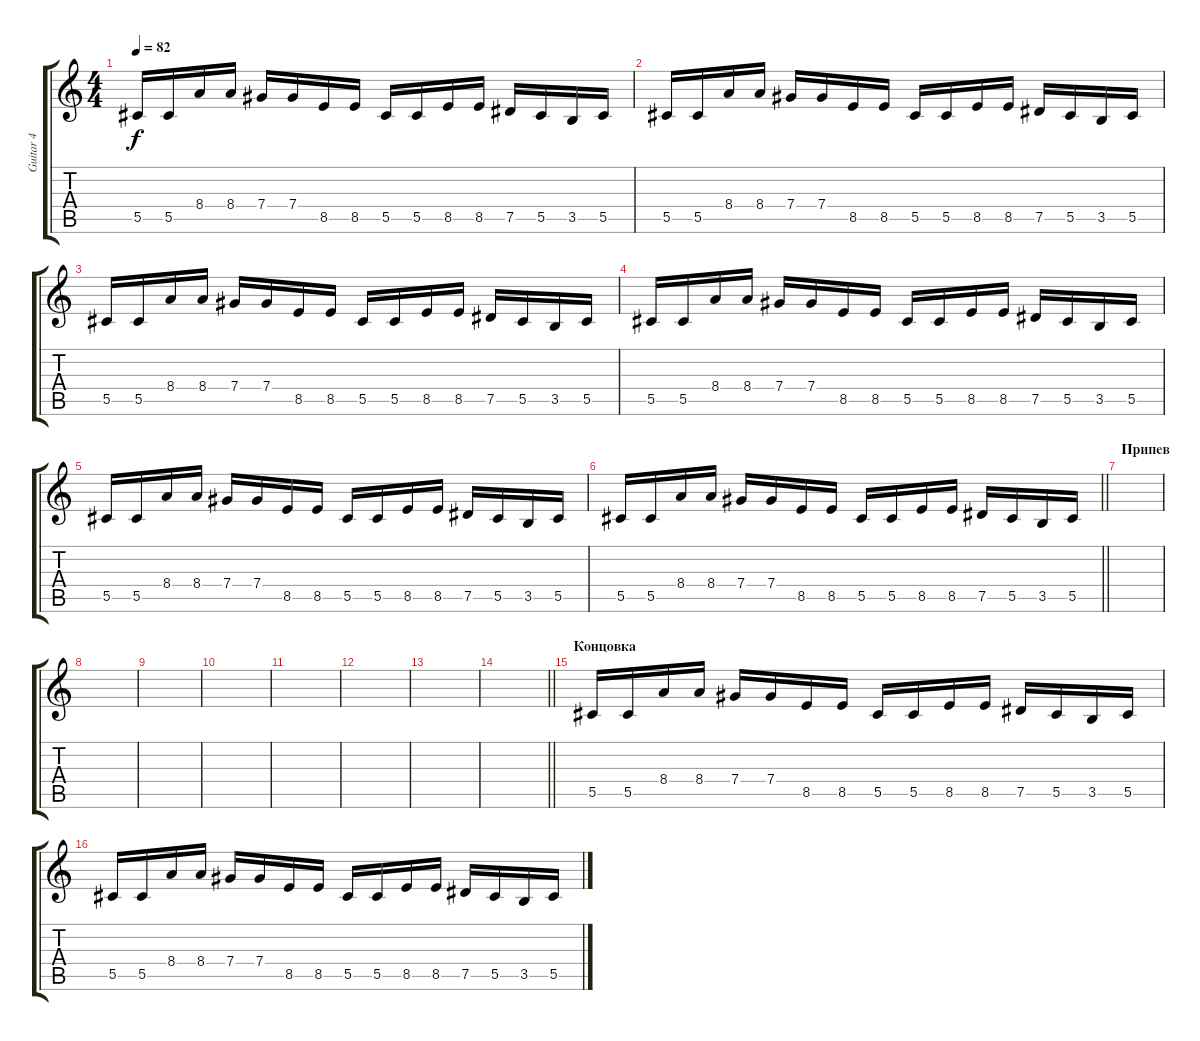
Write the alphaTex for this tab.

\track ("Guitar 4" "Guitar 4") {instrument distortionguitar}
\staff {score tabs}
\tuning (Eb4 Bb3 Gb3 Db3 Ab2 Db2) {hide}
\ts (4 4)
\tempo 82
\clef g2
\ks c
5.5.16{dy f} 5.5.16 8.4.16 8.4.16 7.4.16 7.4.16 8.5.16 8.5.16 5.5.16 5.5.16 8.5.16 8.5.16 7.5.16 5.5.16 3.5.16 5.5.16 |
5.5.16 5.5.16 8.4.16 8.4.16 7.4.16 7.4.16 8.5.16 8.5.16 5.5.16 5.5.16 8.5.16 8.5.16 7.5.16 5.5.16 3.5.16 5.5.16 |
5.5.16 5.5.16 8.4.16 8.4.16 7.4.16 7.4.16 8.5.16 8.5.16 5.5.16 5.5.16 8.5.16 8.5.16 7.5.16 5.5.16 3.5.16 5.5.16 |
5.5.16 5.5.16 8.4.16 8.4.16 7.4.16 7.4.16 8.5.16 8.5.16 5.5.16 5.5.16 8.5.16 8.5.16 7.5.16 5.5.16 3.5.16 5.5.16 |
5.5.16 5.5.16 8.4.16 8.4.16 7.4.16 7.4.16 8.5.16 8.5.16 5.5.16 5.5.16 8.5.16 8.5.16 7.5.16 5.5.16 3.5.16 5.5.16 |
\barLineRight lightlight
5.5.16 5.5.16 8.4.16 8.4.16 7.4.16 7.4.16 8.5.16 8.5.16 5.5.16 5.5.16 8.5.16 8.5.16 7.5.16 5.5.16 3.5.16 5.5.16 |
\section ("" "Припев")
|
|
|
|
|
|
|
\barLineRight lightlight
|
\section ("" "Концовка")
5.5.16 5.5.16 8.4.16 8.4.16 7.4.16 7.4.16 8.5.16 8.5.16 5.5.16 5.5.16 8.5.16 8.5.16 7.5.16 5.5.16 3.5.16 5.5.16 |
5.5.16 5.5.16 8.4.16 8.4.16 7.4.16 7.4.16 8.5.16 8.5.16 5.5.16 5.5.16 8.5.16 8.5.16 7.5.16 5.5.16 3.5.16 5.5.16
